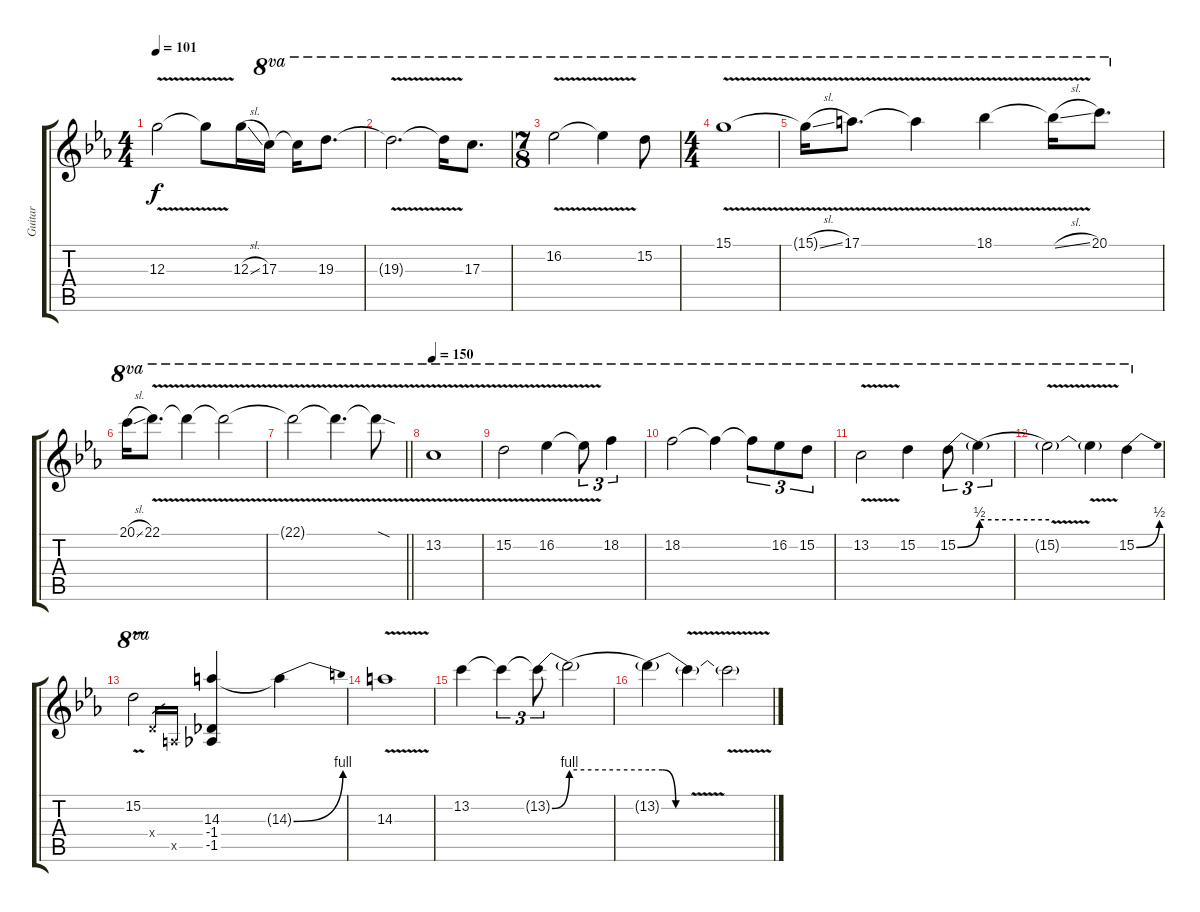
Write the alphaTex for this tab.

\track ("Guitar" "Guitar") {instrument distortionguitar}
\staff {score tabs}
\tuning (E4 B3 G3 D3 A2 E2) {hide}
\ts (4 4)
\tempo 101
\clef g2
\ks cminor
12.3{v}.2{dy f} 12.3{v t}.8 12.3{sl}.16 17.3.16{ot 8va} 17.3{t}.16{ot 8va} 19.3.8{d ot 8va} |
19.3{v t}.2{d ot 8va} 19.3{v t}.16{ot 8va} 17.3.8{d ot 8va} |
\ts (7 8)
16.2{v}.2{ot 8va} 16.2{v t}.4{ot 8va} 15.2.8{ot 8va} |
\ts (4 4)
15.1{v}.1{ot 8va} |
15.1{sl t}.16{ot 8va} 17.1{v}.8{d ot 8va} 17.1{v t}.4{ot 8va} 18.1{v}.4{ot 8va} 18.1{sl t}.16{ot 8va} 20.1.8{d ot 8va} |
20.1{sl}.16{ot 8va} 22.1{v}.8{d ot 8va} 22.1{v t}.4{ot 8va} 22.1{v t}.2{ot 8va} |
\barLineRight lightlight
22.1{v t}.2{ot 8va} 22.1{v t}.4{d ot 8va} 22.1{sod t}.8{ot 8va} |
\tempo 150
13.2{v}.1{ot 8va} |
15.2{v}.2{ot 8va} 16.2{v}.4{ot 8va} 16.2{v t}.8{tu (3 2) ot 8va} 18.2.4{tu (3 2) ot 8va} |
18.2.2{ot 8va} 18.2{t}.4{ot 8va} 18.2{t}.8{tu (3 2) ot 8va} 16.2.8{tu (3 2) ot 8va} 15.2.8{tu (3 2) ot 8va} |
13.2{v}.2{ot 8va} 15.2.4{ot 8va} 15.2{be (bend 0 0 60 2)}.8{tu (3 2) ot 8va} 15.2{be (hold 0 2 60 2) t}.4{tu (3 2) ot 8va} |
15.2{v t}.2{ot 8va} 15.2{v t}.4{ot 8va} 15.2{be (bend 0 0 60 2)}.4{ot 8va} |
15.2{v}.2{ot 8va} 0.4{x}.16{gr} 0.5{x}.16{gr} (14.3 -1.4 -1.5).4 14.3{be (bend 0 0 60 4) t}.4 |
14.3{v}.1 |
13.2.4 13.2{t}.4{tu (3 2)} 13.2{be (bend 0 0 60 4) t}.8{tu (3 2)} 13.2{be (hold 0 4 60 4) t}.2 |
13.2{be (custom 0 4 20 4 40 0 60 0) t}.4 13.2{v t}.4 13.2{v t}.2
